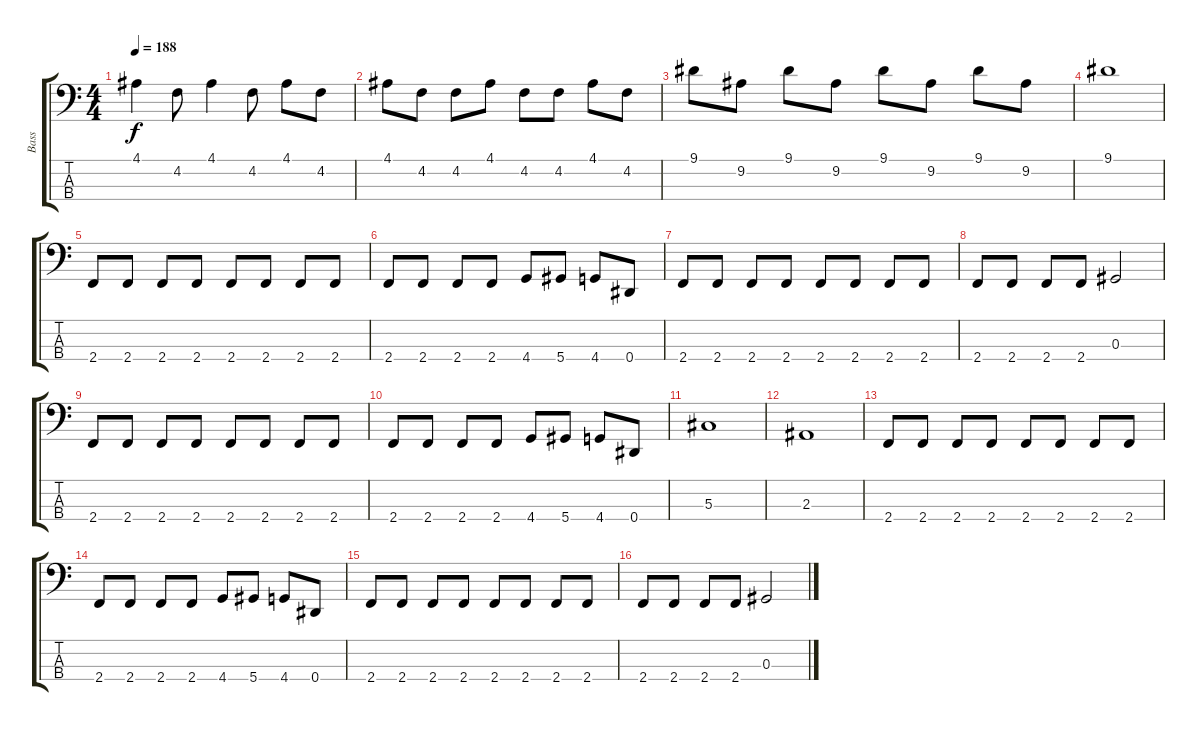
\track ("Bass" "Bass") {instrument electricbassfinger}
\staff {score tabs}
\tuning (Gb2 Db2 Ab1 Eb1) {hide}
\ts (4 4)
\tempo 188
\clef f4
\ks c
4.1.4{dy f} 4.2.8 4.1.4 4.2.8 4.1.8 4.2.8 |
4.1.8 4.2.8 4.2.8 4.1.8 4.2.8 4.2.8 4.1.8 4.2.8 |
9.1.8 9.2.8 9.1.8 9.2.8 9.1.8 9.2.8 9.1.8 9.2.8 |
9.1.1 |
2.4.8 2.4.8 2.4.8 2.4.8 2.4.8 2.4.8 2.4.8 2.4.8 |
2.4.8 2.4.8 2.4.8 2.4.8 4.4.8 5.4.8 4.4.8 0.4.8 |
2.4.8 2.4.8 2.4.8 2.4.8 2.4.8 2.4.8 2.4.8 2.4.8 |
2.4.8 2.4.8 2.4.8 2.4.8 0.3.2 |
2.4.8 2.4.8 2.4.8 2.4.8 2.4.8 2.4.8 2.4.8 2.4.8 |
2.4.8 2.4.8 2.4.8 2.4.8 4.4.8 5.4.8 4.4.8 0.4.8 |
5.3.1 |
2.3.1 |
2.4.8 2.4.8 2.4.8 2.4.8 2.4.8 2.4.8 2.4.8 2.4.8 |
2.4.8 2.4.8 2.4.8 2.4.8 4.4.8 5.4.8 4.4.8 0.4.8 |
2.4.8 2.4.8 2.4.8 2.4.8 2.4.8 2.4.8 2.4.8 2.4.8 |
2.4.8 2.4.8 2.4.8 2.4.8 0.3.2
